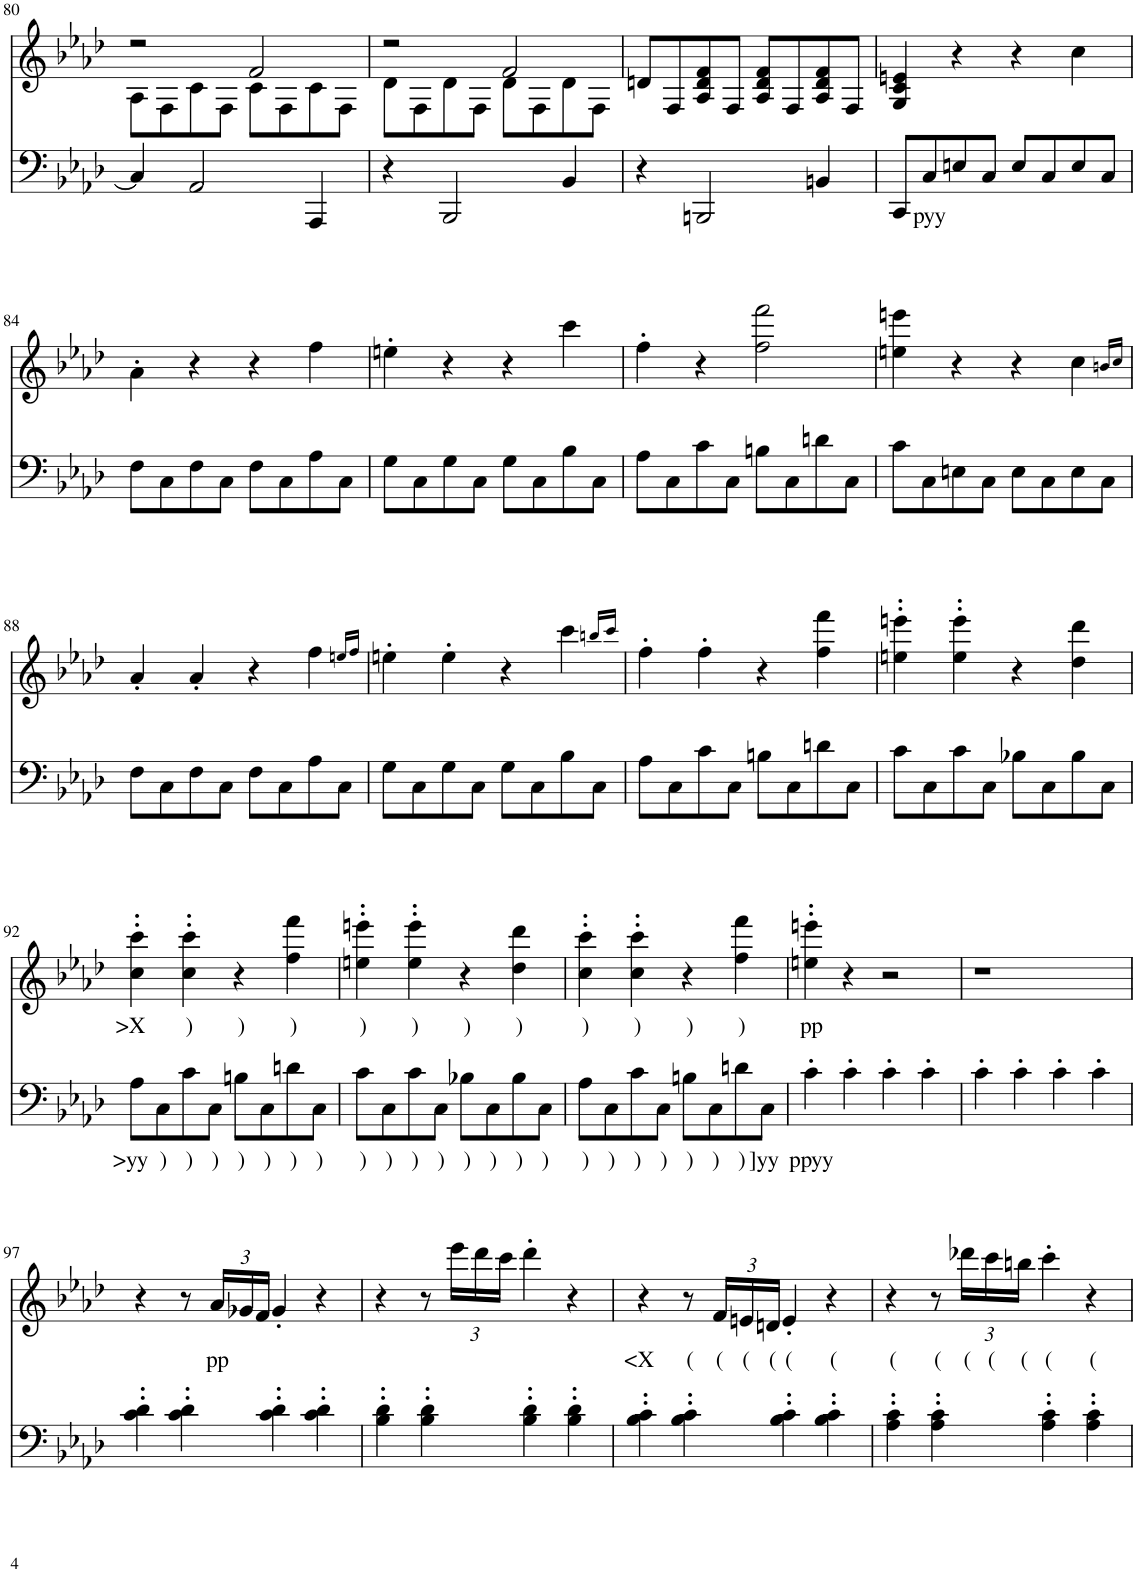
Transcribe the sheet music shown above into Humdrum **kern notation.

**kern	**text	**kern	**text
*part2	*part2	*part1	*part1
*staff2	*staff2	*staff1	*staff1
*I"piano	*	*I"piano	*
*I'Pno	*	*I'Pno	*
!!LO:PB:g=z
*clefF4	*	*clefG2	*
*k[b-e-a-d-]	*	*k[b-e-a-d-]	*
*f:	*	*f:	*
*M2/2	*	*M2/2	*
=80	=80	=80	=80
*	*	*^	*
4C/]	.	2r	8A-\L	.
.	.	.	8F\	.
2AA-/	.	.	8c\	.
.	.	.	8F\J	.
.	.	2f/	8c\L	.
.	.	.	8F\	.
4AAA-/	.	.	8c\	.
.	.	.	8F\J	.
=81	=81	=81	=81	=81
4r	.	2r	8d-\L	.
.	.	.	8F\	.
2BBB-/	.	.	8d-\	.
.	.	.	8F\J	.
.	.	2f/	8d-\L	.
.	.	.	8F\	.
4BB-/	.	.	8d-\	.
.	.	.	8F\J	.
*	*	*v	*v	*
=82	=82	=82	=82
4r	.	8dn/L	.
.	.	8F/	.
2BBBn/	.	8A-/ 8d/ 8f/	.
.	.	8F/J	.
.	.	8A-/ 8d/ 8f/L	.
.	.	8F/	.
4BBn/	.	8A-/ 8d/ 8f/	.
.	.	8F/J	.
=83	=83	=83	=83
8CC/L	.	4G/ 4c/ 4en/	.
!	!LO:LY:b	!	!
8C/	pyy	.	.
8En/	.	4r	.
8C/J	.	.	.
8E/L	.	4r	.
8C/	.	.	.
8E/	.	4cc\	.
8C/J	.	.	.
!!LO:LB:g=z
=84	=84	=84	=84
8F\L	.	4a-'\	.
8C\	.	.	.
8F\	.	4r	.
8C\J	.	.	.
8F\L	.	4r	.
8C\	.	.	.
8A-\	.	4ff\	.
8C\J	.	.	.
=85	=85	=85	=85
8G\L	.	4een'\	.
8C\	.	.	.
8G\	.	4r	.
8C\J	.	.	.
8G\L	.	4r	.
8C\	.	.	.
8B-\	.	4ccc\	.
8C\J	.	.	.
=86	=86	=86	=86
8A-\L	.	4ff'\	.
8C\	.	.	.
8c\	.	4r	.
8C\J	.	.	.
8Bn\L	.	2ff\ 2fff\	.
8C\	.	.	.
8dn\	.	.	.
8C\J	.	.	.
=87	=87	=87	=87
8c\L	.	4een\ 4eeen\	.
8C\	.	.	.
8En\	.	4r	.
8C\J	.	.	.
8E\L	.	4r	.
8C\	.	.	.
8E\	.	4cc\	.
8C\J	.	.	.
.	.	16qbn/LL	.
.	.	16qcc/JJ	.
!!LO:LB:g=z
=88	=88	=88	=88
8F\L	.	4a-'/	.
8C\	.	.	.
8F\	.	4a-'/	.
8C\J	.	.	.
8F\L	.	4r	.
8C\	.	.	.
8A-\	.	4ff\	.
8C\J	.	.	.
.	.	16qeen/LL	.
.	.	16qff/JJ	.
=89	=89	=89	=89
8G\L	.	4een'\	.
8C\	.	.	.
8G\	.	4ee'\	.
8C\J	.	.	.
8G\L	.	4r	.
8C\	.	.	.
8B-\	.	4ccc\	.
8C\J	.	.	.
.	.	16qbbn/LL	.
.	.	16qccc/JJ	.
=90	=90	=90	=90
8A-\L	.	4ff'\	.
8C\	.	.	.
8c\	.	4ff'\	.
8C\J	.	.	.
8Bn\L	.	4r	.
8C\	.	.	.
8dn\	.	4ff\ 4fff\	.
8C\J	.	.	.
=91	=91	=91	=91
8c\L	.	4een\' 4eeen\'	.
8C\	.	.	.
8c\	.	4ee\' 4eee\'	.
8C\J	.	.	.
8B-X\L	.	4r	.
8C\	.	.	.
8B-\	.	4dd-\ 4ddd-\	.
8C\J	.	.	.
!!LO:LB:g=z
=92	=92	=92	=92
!	!LO:LY:b	!	!LO:LY:b
8A-\L	>yy	4cc\' 4ccc\'	>X
!	!LO:LY:b	!	!
8C\	)	.	.
!	!LO:LY:b	!	!LO:LY:b
8c\	)	4cc\' 4ccc\'	)
!	!LO:LY:b	!	!
8C\J	)	.	.
!	!LO:LY:b	!	!LO:LY:b
8Bn\L	)	4r	)
!	!LO:LY:b	!	!
8C\	)	.	.
!	!LO:LY:b	!	!LO:LY:b
8dn\	)	4ff\ 4fff\	)
!	!LO:LY:b	!	!
8C\J	)	.	.
=93	=93	=93	=93
!	!LO:LY:b	!	!LO:LY:b
8c\L	)	4een\' 4eeen\'	)
!	!LO:LY:b	!	!
8C\	)	.	.
!	!LO:LY:b	!	!LO:LY:b
8c\	)	4ee\' 4eee\'	)
!	!LO:LY:b	!	!
8C\J	)	.	.
!	!LO:LY:b	!	!LO:LY:b
8B-X\L	)	4r	)
!	!LO:LY:b	!	!
8C\	)	.	.
!	!LO:LY:b	!	!LO:LY:b
8B-\	)	4dd-\ 4ddd-\	)
!	!LO:LY:b	!	!
8C\J	)	.	.
=94	=94	=94	=94
!	!LO:LY:b	!	!LO:LY:b
8A-\L	)	4cc\' 4ccc\'	)
!	!LO:LY:b	!	!
8C\	)	.	.
!	!LO:LY:b	!	!LO:LY:b
8c\	)	4cc\' 4ccc\'	)
!	!LO:LY:b	!	!
8C\J	)	.	.
!	!LO:LY:b	!	!LO:LY:b
8Bn\L	)	4r	)
!	!LO:LY:b	!	!
8C\	)	.	.
!	!LO:LY:b	!	!LO:LY:b
8dn\	)	4ff\ 4fff\	)
!	!LO:LY:b	!	!
8C\J	]yy	.	.
=95	=95	=95	=95
!	!LO:LY:b	!	!LO:LY:b
4c'\	ppyy	4een\' 4eeen\'	pp
4c'\	.	4r	.
4c'\	.	2r	.
4c'\	.	.	.
=96	=96	=96	=96
4c'\	.	1r	.
4c'\	.	.	.
4c'\	.	.	.
4c'\	.	.	.
!!LO:LB:g=z
=97	=97	=97	=97
4c\' 4d-\'	.	4r	.
4c\' 4d-\'	.	8r	.
*	*	*Xbrackettup	*
!	!	!	!LO:LY:b
.	.	24a-/LL	pp
.	.	24g-X/	.
.	.	24f/JJ	.
4c\' 4d-\'	.	4g-'/	.
4c\' 4d-\'	.	4r	.
=98	=98	=98	=98
4B-\' 4d-\'	.	4r	.
4B-\' 4d-\'	.	8r	.
.	.	24eee-\LL	.
.	.	24ddd-\	.
.	.	24ccc\JJ	.
4B-\' 4d-\'	.	4ddd-'\	.
4B-\' 4d-\'	.	4r	.
=99	=99	=99	=99
!	!	!	!LO:LY:b
4B-\' 4c\'	.	4r	<X
!	!	!	!LO:LY:b
4B-\' 4c\'	.	8r	(
!	!	!	!LO:LY:b
.	.	24f/LL	(
!	!	!	!LO:LY:b
.	.	24en/	(
!	!	!	!LO:LY:b
.	.	24dn/JJ	(
!	!	!	!LO:LY:b
4B-\' 4c\'	.	4e'/	(
!	!	!	!LO:LY:b
4B-\' 4c\'	.	4r	(
=100	=100	=100	=100
!	!	!	!LO:LY:b
4A-\' 4c\'	.	4r	(
!	!	!	!LO:LY:b
4A-\' 4c\'	.	8r	(
!	!	!	!LO:LY:b
.	.	24ddd-X\LL	(
!	!	!	!LO:LY:b
.	.	24ccc\	(
!	!	!	!LO:LY:b
.	.	24bbn\JJ	(
!	!	!	!LO:LY:b
4A-\' 4c\'	.	4ccc'\	(
!	!	!	!LO:LY:b
4A-\' 4c\'	.	4r	(
=	=	=	=
*-	*-	*-	*-
